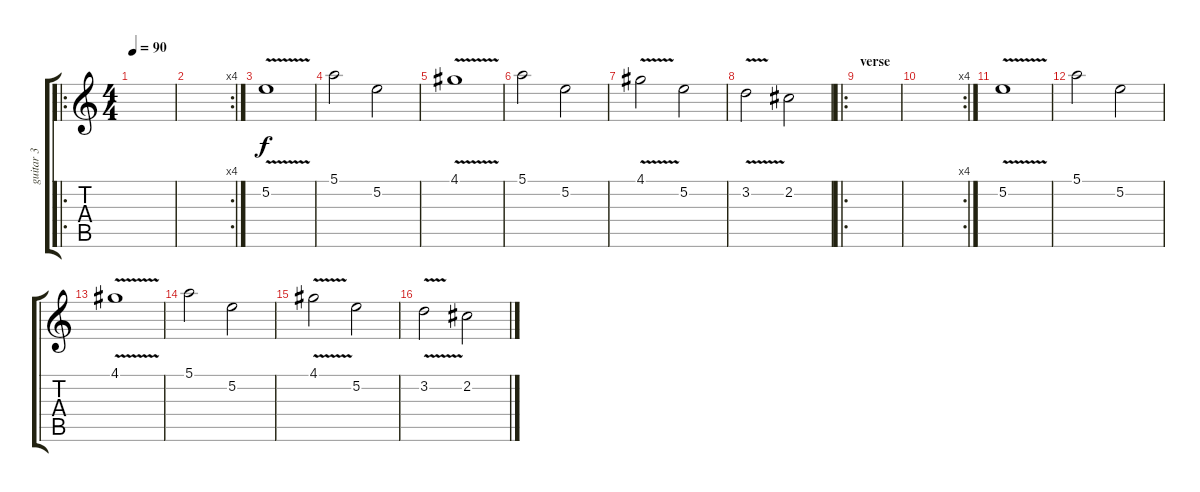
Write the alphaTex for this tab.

\track ("guitar 3" "guitar 3") {instrument electricguitarjazz}
\staff {score tabs}
\tuning (E4 B3 G3 D3 A2 E2) {hide}
\ro
\ts (4 4)
\tempo 90
\clef g2
\ks c
|
\rc 4
|
5.2{v}.1 |
5.1.2 5.2.2 |
4.1{v}.1 |
5.1.2 5.2.2 |
4.1{v}.2 5.2.2 |
3.2{v}.2 2.2.2 |
\ro
\section ("" "verse ")
|
\rc 4
|
5.2{v}.1 |
5.1.2 5.2.2 |
4.1{v}.1 |
5.1.2 5.2.2 |
4.1{v}.2 5.2.2 |
3.2{v}.2 2.2.2
